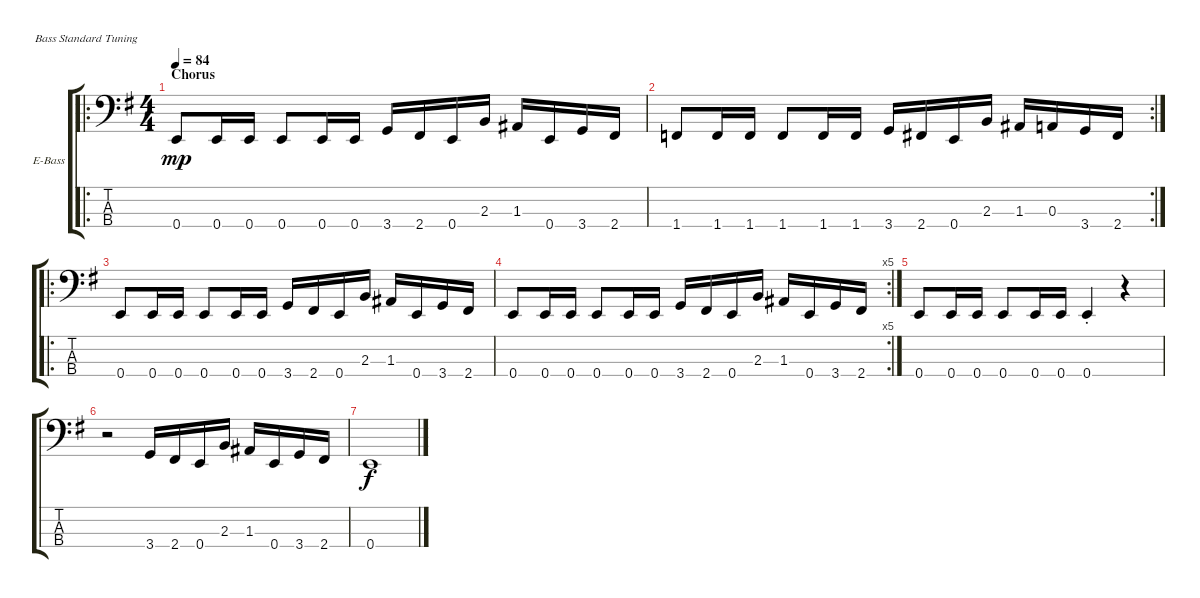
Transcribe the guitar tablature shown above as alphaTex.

\bracketExtendMode groupsimilarinstruments
\firstSystemTrackNameOrientation horizontal
\otherSystemsTrackNameOrientation horizontal
\track ("Bass" "E-Bass") {instrument electricbasspick}
\staff {score tabs}
\tuning (G2 D2 A1 E1)
\ro
\ts (4 4)
\section ("" "Chorus")
\tempo 84
\clef f4
\scale
1.05549
\ks g
0.4.8{dy mp} 0.4.16 0.4.16 0.4.8 0.4.16 0.4.16 3.4.16 2.4.16 0.4.16 2.3.16 1.3.16 0.4.16 3.4.16 2.4.16 |
\rc 2
\scale
0.944515 1.4.8 1.4.16 1.4.16 1.4.8 1.4.16 1.4.16 3.4.16 2.4.16 0.4.16 2.3.16 1.3.16 0.3.16 3.4.16 2.4.16 |
\ro
\scale
1.05549 0.4.8 0.4.16 0.4.16 0.4.8 0.4.16 0.4.16 3.4.16 2.4.16 0.4.16 2.3.16 1.3.16 0.4.16 3.4.16 2.4.16 |
\rc 5
\scale
0.944515 0.4.8 0.4.16 0.4.16 0.4.8 0.4.16 0.4.16 3.4.16 2.4.16 0.4.16 2.3.16 1.3.16 0.4.16 3.4.16 2.4.16 |
\scale
1.05549 0.4.8 0.4.16 0.4.16 0.4.8 0.4.16 0.4.16 0.4{st}.4 r.4 |
\scale
0.944515 r.2 3.4.16 2.4.16 0.4.16 2.3.16 1.3.16 0.4.16 3.4.16 2.4.16 |
0.4.1{dy f}
